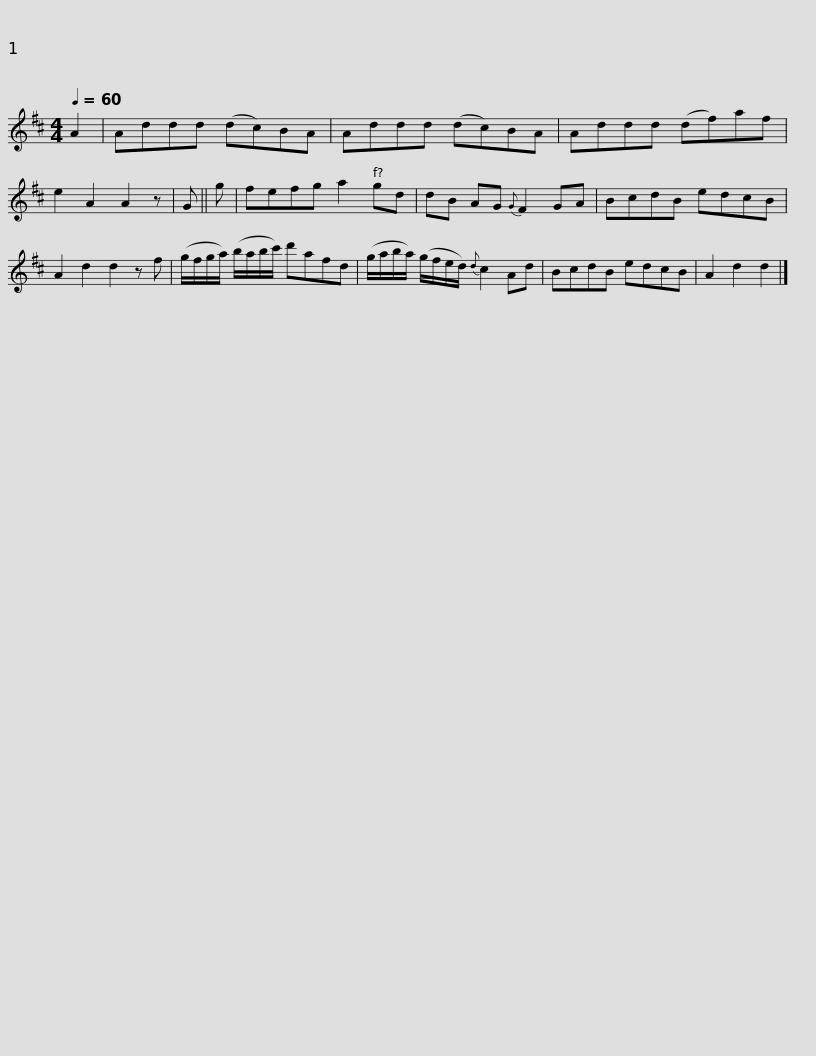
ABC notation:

X:1
L:1/8
Q:1/4=60
M:4/4
I:linebreak $
K:D
V:1 treble
V:1
 A2 | Addd (dc)BA | Addd (dc)BA | Addd (df)af | e2 A2 A2 z | %5
 G || g | fefg a2 gd |$ dB AG{G} F2 GA | BcdB edcB | %10
 A2 d2 d2 z f | (g/f/g/a/) (b/a/b/c'/) d'afd |$ (g/a/b/a/) (g/f/e/d/){d} c2 Ad | BcdB edcB | A2 d2 d2 |] %15
